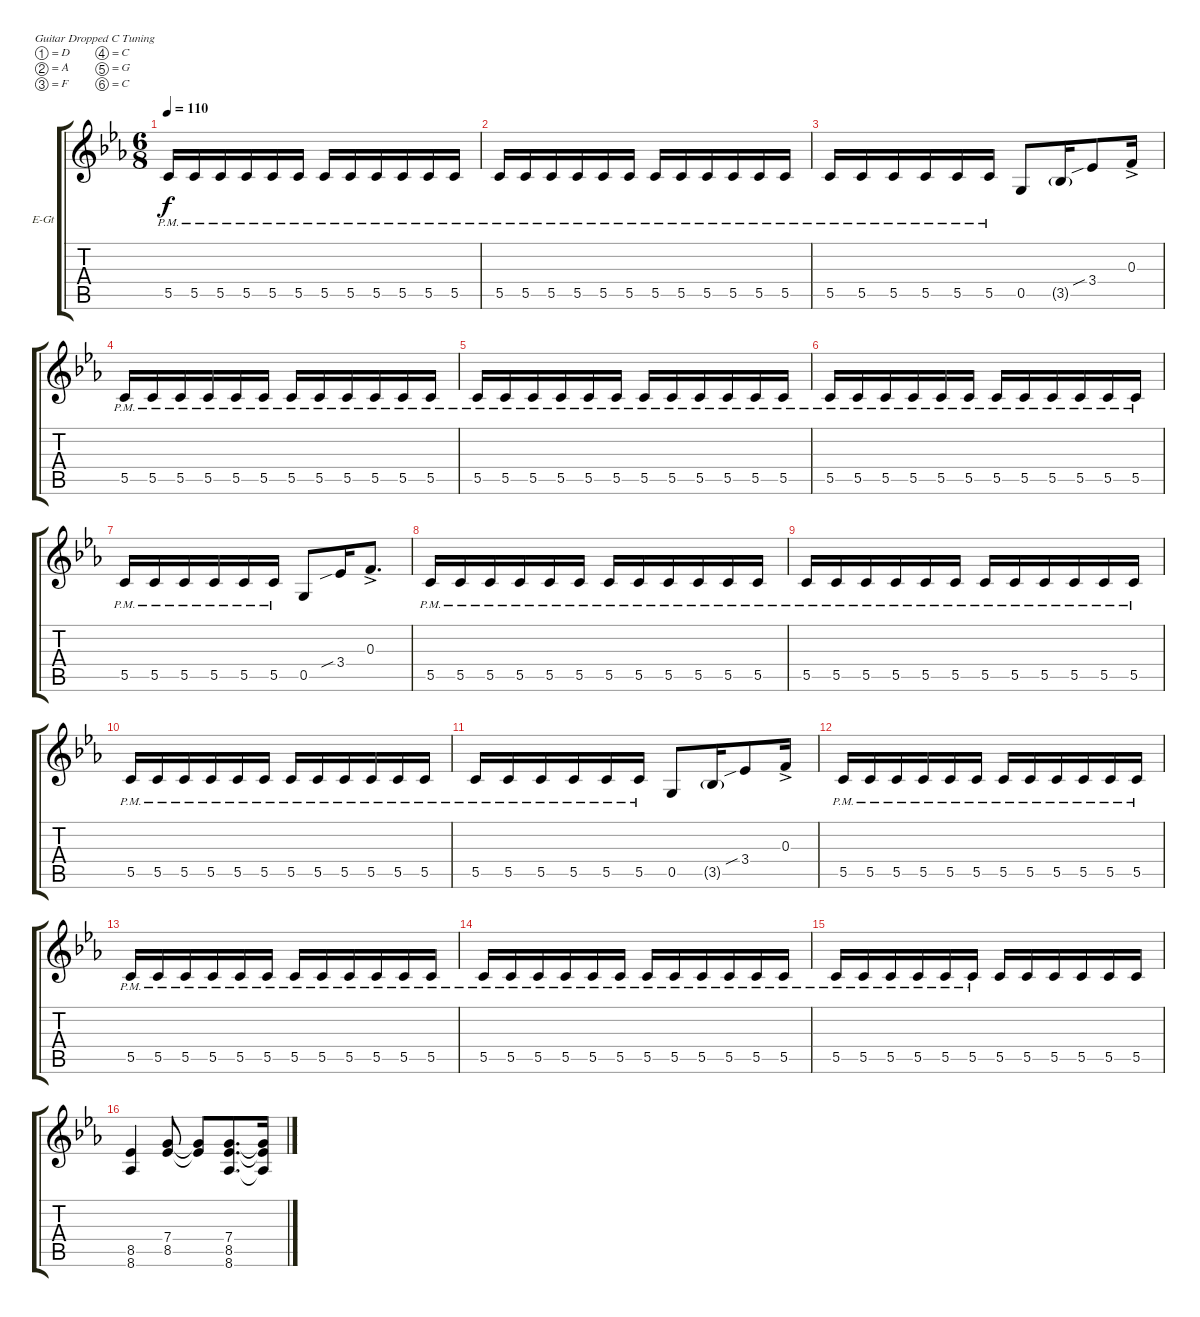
\bracketExtendMode groupsimilarinstruments
\firstSystemTrackNameOrientation horizontal
\otherSystemsTrackNameOrientation horizontal
\track ("Electric Guitar 2" "E-Gt") {instrument distortionguitar}
\staff {score tabs}
\tuning (D4 A3 F3 C3 G2 C2)
\ts (6 8)
\tempo 110
\clef g2
\ks cminor
5.5{pm}.16{dy f} 5.5{pm}.16 5.5{pm}.16 5.5{pm}.16 5.5{pm}.16 5.5{pm}.16 5.5{pm}.16 5.5{pm}.16 5.5{pm}.16 5.5{pm}.16 5.5{pm}.16 5.5{pm}.16 |
5.5{pm}.16 5.5{pm}.16 5.5{pm}.16 5.5{pm}.16 5.5{pm}.16 5.5{pm}.16 5.5{pm}.16 5.5{pm}.16 5.5{pm}.16 5.5{pm}.16 5.5{pm}.16 5.5{pm}.16 |
5.5{pm}.16 5.5{pm}.16 5.5{pm}.16 5.5{pm}.16 5.5{pm}.16 5.5{pm}.16 0.5.8 3.5{g}.16 3.4{sib}.8 0.3{ac}.16 |
5.5{pm}.16 5.5{pm}.16 5.5{pm}.16 5.5{pm}.16 5.5{pm}.16 5.5{pm}.16 5.5{pm}.16 5.5{pm}.16 5.5{pm}.16 5.5{pm}.16 5.5{pm}.16 5.5{pm}.16 |
5.5{pm}.16 5.5{pm}.16 5.5{pm}.16 5.5{pm}.16 5.5{pm}.16 5.5{pm}.16 5.5{pm}.16 5.5{pm}.16 5.5{pm}.16 5.5{pm}.16 5.5{pm}.16 5.5{pm}.16 |
5.5{pm}.16 5.5{pm}.16 5.5{pm}.16 5.5{pm}.16 5.5{pm}.16 5.5{pm}.16 5.5{pm}.16 5.5{pm}.16 5.5{pm}.16 5.5{pm}.16 5.5{pm}.16 5.5{pm}.16 |
5.5{pm}.16 5.5{pm}.16 5.5{pm}.16 5.5{pm}.16 5.5{pm}.16 5.5{pm}.16 0.5.8 3.4{sib}.16 0.3{ac}.8{d} |
5.5{pm}.16 5.5{pm}.16 5.5{pm}.16 5.5{pm}.16 5.5{pm}.16 5.5{pm}.16 5.5{pm}.16 5.5{pm}.16 5.5{pm}.16 5.5{pm}.16 5.5{pm}.16 5.5{pm}.16 |
5.5{pm}.16 5.5{pm}.16 5.5{pm}.16 5.5{pm}.16 5.5{pm}.16 5.5{pm}.16 5.5{pm}.16 5.5{pm}.16 5.5{pm}.16 5.5{pm}.16 5.5{pm}.16 5.5{pm}.16 |
5.5{pm}.16 5.5{pm}.16 5.5{pm}.16 5.5{pm}.16 5.5{pm}.16 5.5{pm}.16 5.5{pm}.16 5.5{pm}.16 5.5{pm}.16 5.5{pm}.16 5.5{pm}.16 5.5{pm}.16 |
5.5{pm}.16 5.5{pm}.16 5.5{pm}.16 5.5{pm}.16 5.5{pm}.16 5.5{pm}.16 0.5.8 3.5{g}.16 3.4{sib}.8 0.3{ac}.16 |
5.5{pm}.16 5.5{pm}.16 5.5{pm}.16 5.5{pm}.16 5.5{pm}.16 5.5{pm}.16 5.5{pm}.16 5.5{pm}.16 5.5{pm}.16 5.5{pm}.16 5.5{pm}.16 5.5{pm}.16 |
5.5{pm}.16 5.5{pm}.16 5.5{pm}.16 5.5{pm}.16 5.5{pm}.16 5.5{pm}.16 5.5{pm}.16 5.5{pm}.16 5.5{pm}.16 5.5{pm}.16 5.5{pm}.16 5.5{pm}.16 |
5.5{pm}.16 5.5{pm}.16 5.5{pm}.16 5.5{pm}.16 5.5{pm}.16 5.5{pm}.16 5.5{pm}.16 5.5{pm}.16 5.5{pm}.16 5.5{pm}.16 5.5{pm}.16 5.5{pm}.16 |
5.5{pm}.16 5.5{pm}.16 5.5{pm}.16 5.5{pm}.16 5.5{pm}.16 5.5{pm}.16 5.5.16 5.5.16 5.5.16 5.5.16 5.5.16 5.5.16 |
(8.5 8.6).4 (7.4 8.5).8 (8.5{t} 7.4{t}).8 (8.6 8.5 7.4).8{d} (7.4{t} 8.5{t} 8.6{t}).16
